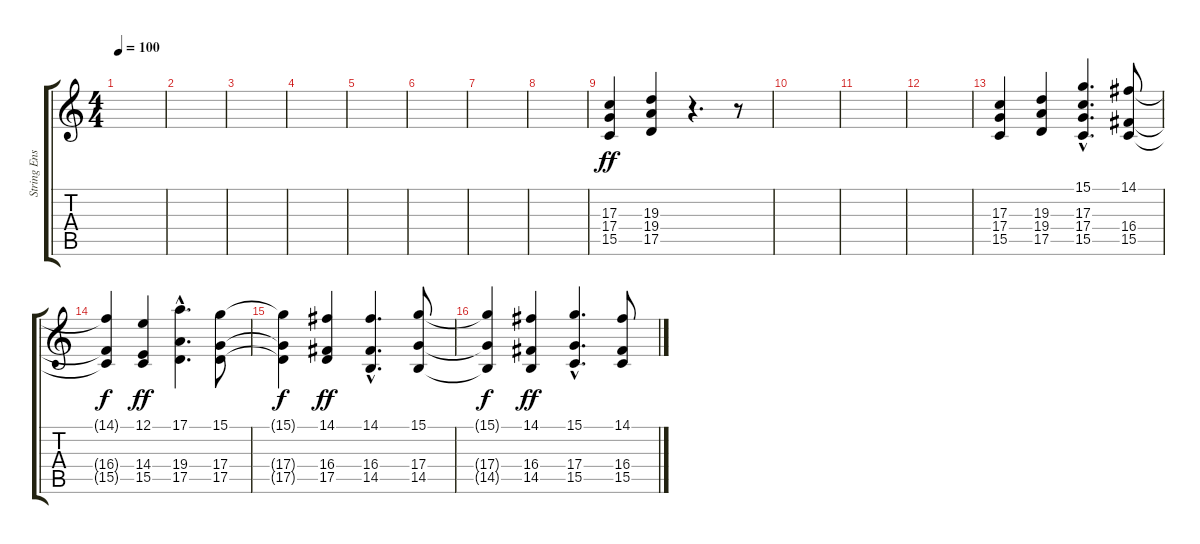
\track ("String Ensemble" "String Ens") {instrument stringensemble1}
\staff {score tabs}
\tuning (E4 B3 G3 D3 A2 E2) {hide}
\ts (4 4)
\tempo 100
\clef g2
\ks c
|
|
|
|
|
|
|
|
(17.3 17.4 15.5).4{dy ff} (19.3 19.4 17.5).4 r.4{d} r.8 |
|
|
|
(17.3 17.4 15.5).4 (19.3 19.4 17.5).4 (15.1{hac} 17.3{hac} 17.4{hac} 15.5{hac}).4{d} (14.1 16.4 15.5).8 |
(14.1{t} 16.4{t} 15.5{t}).4{dy f} (12.1 14.4 15.5).4{dy ff} (17.1{hac} 19.4{hac} 17.5{hac}).4{d} (15.1 17.4 17.5).8 |
(15.1{t} 17.4{t} 17.5{t}).4{dy f} (14.1 16.4 17.5).4{dy ff} (14.1{hac} 16.4{hac} 14.5{hac}).4{d} (15.1 17.4 14.5).8 |
(15.1{t} 17.4{t} 14.5{t}).4{dy f} (14.1 16.4 14.5).4{dy ff} (15.1{hac} 17.4{hac} 15.5{hac}).4{d} (14.1 16.4 15.5).8
